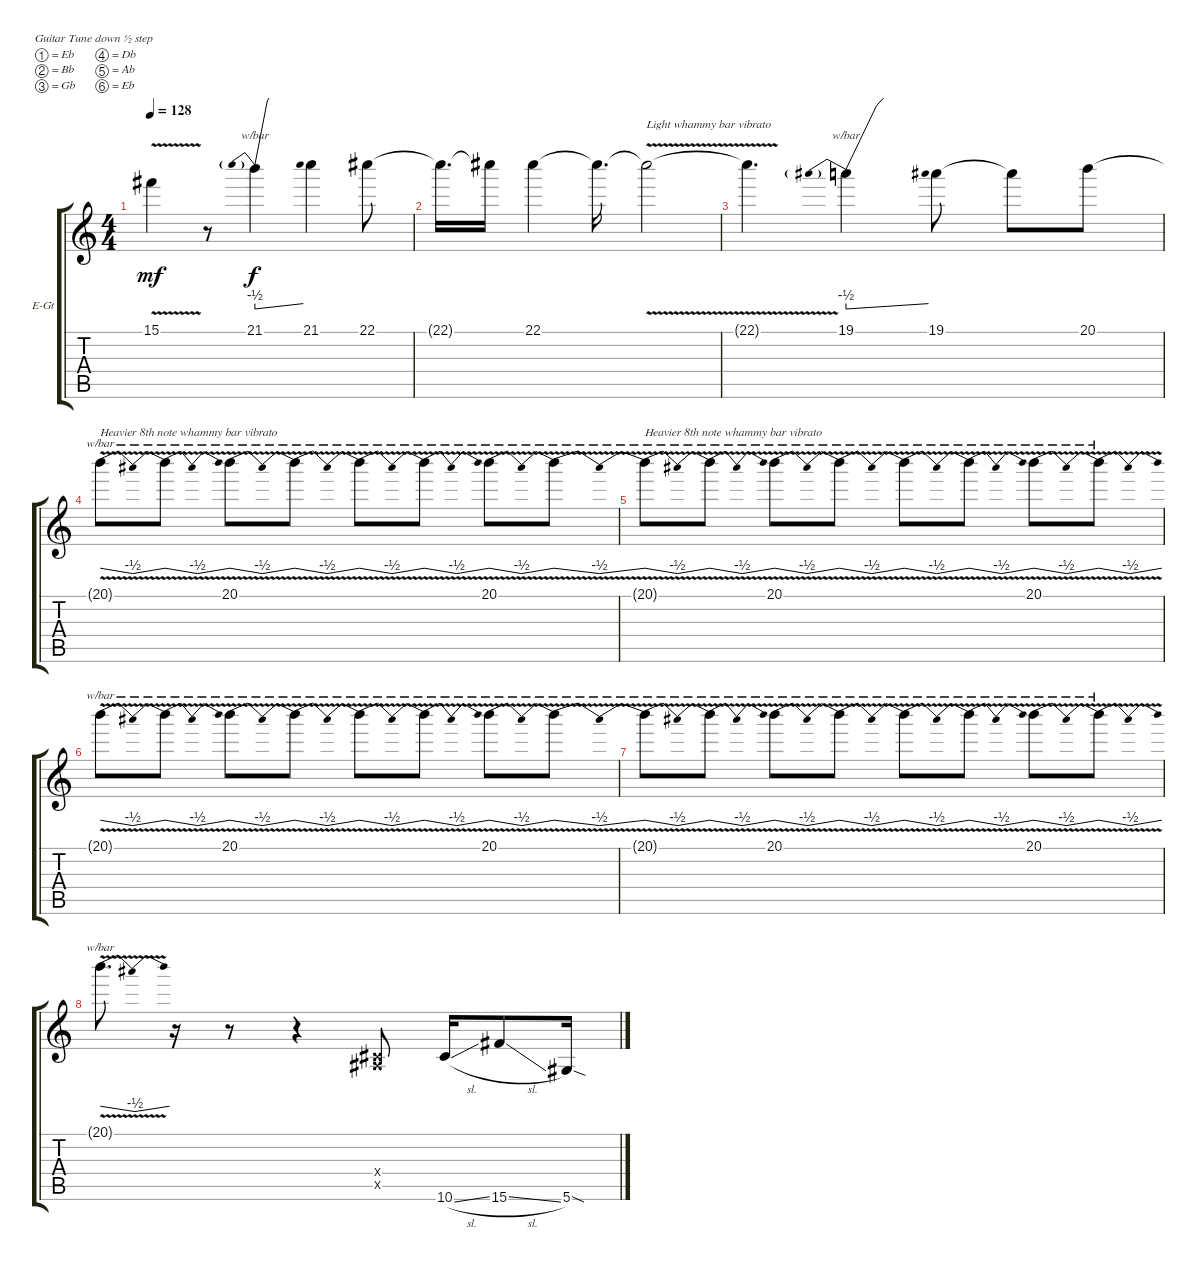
\defaultSystemsLayout 4
\bracketExtendMode groupsimilarinstruments
\firstSystemTrackNameOrientation horizontal
\otherSystemsTrackNameOrientation horizontal
\track ("Lead Guitar" "E-Gt") {instrument distortionguitar}
\staff {score tabs}
\tuning (Eb4 Bb3 Gb3 Db3 Ab2 Eb2)
\ts (4 4)
\tempo 128
\clef g2
\ks c
15.1{v t}.4{dy mf} r.8 21.1.4{tbe (predivedive default 0 -2 22.8 0) dy f} 21.1.4 22.1.8 |
22.1{t}.16{d} 22.1{t}.16 22.1.4 22.1{t}.16{d} 22.1{v t}.2{txt "Light whammy bar vibrato"} |
22.1{v t}.4{d} 19.1.4{tbe (predivedive default 0 -2 30 0)} 19.1.8 19.1{t}.8 20.1.8 |
20.1{v t}.8{tbe (dip default 0 0 14.399999999999999 -2 15 -2 30 0) txt "Heavier 8th note whammy bar vibrato"} 20.1{v t}.8{tbe (dip default 0 0 14.399999999999999 -2 15 -2 30 0)} 20.1{v}.8{tbe (dip default 0 0 14.399999999999999 -2 15 -2 30 0)} 20.1{v t}.8{tbe (dip default 0 0 14.399999999999999 -2 15 -2 30 0)} 20.1{v t}.8{tbe (dip default 0 0 14.399999999999999 -2 15 -2 30 0)} 20.1{v t}.8{tbe (dip default 0 0 14.399999999999999 -2 15 -2 30 0)} 20.1{v}.8{tbe (dip default 0 0 14.399999999999999 -2 15 -2 30 0)} 20.1{v t}.8{tbe (dip default 0 0 14.399999999999999 -2 15 -2 30 0)} |
20.1{v t}.8{tbe (dip default 0 0 14.399999999999999 -2 15 -2 30 0) txt "Heavier 8th note whammy bar vibrato"} 20.1{v t}.8{tbe (dip default 0 0 14.399999999999999 -2 15 -2 30 0)} 20.1{v}.8{tbe (dip default 0 0 14.399999999999999 -2 15 -2 30 0)} 20.1{v t}.8{tbe (dip default 0 0 14.399999999999999 -2 15 -2 30 0)} 20.1{v t}.8{tbe (dip default 0 0 14.399999999999999 -2 15 -2 30 0)} 20.1{v t}.8{tbe (dip default 0 0 14.399999999999999 -2 15 -2 30 0)} 20.1{v}.8{tbe (dip default 0 0 14.399999999999999 -2 15 -2 30 0)} 20.1{v t}.8{tbe (dip default 0 0 14.399999999999999 -2 15 -2 30 0)} |
20.1{v t}.8{tbe (dip default 0 0 14.399999999999999 -2 15 -2 30 0)} 20.1{v t}.8{tbe (dip default 0 0 14.399999999999999 -2 15 -2 30 0)} 20.1{v}.8{tbe (dip default 0 0 14.399999999999999 -2 15 -2 30 0)} 20.1{v t}.8{tbe (dip default 0 0 14.399999999999999 -2 15 -2 30 0)} 20.1{v t}.8{tbe (dip default 0 0 14.399999999999999 -2 15 -2 30 0)} 20.1{v t}.8{tbe (dip default 0 0 14.399999999999999 -2 15 -2 30 0)} 20.1{v}.8{tbe (dip default 0 0 14.399999999999999 -2 15 -2 30 0)} 20.1{v t}.8{tbe (dip default 0 0 14.399999999999999 -2 15 -2 30 0)} |
20.1{v t}.8{tbe (dip default 0 0 14.399999999999999 -2 15 -2 30 0)} 20.1{v t}.8{tbe (dip default 0 0 14.399999999999999 -2 15 -2 30 0)} 20.1{v}.8{tbe (dip default 0 0 14.399999999999999 -2 15 -2 30 0)} 20.1{v t}.8{tbe (dip default 0 0 14.399999999999999 -2 15 -2 30 0)} 20.1{v t}.8{tbe (dip default 0 0 14.399999999999999 -2 15 -2 30 0)} 20.1{v t}.8{tbe (dip default 0 0 14.399999999999999 -2 15 -2 30 0)} 20.1{v}.8{tbe (dip default 0 0 14.399999999999999 -2 15 -2 30 0)} 20.1{v t}.8{tbe (dip default 0 0 14.399999999999999 -2 15 -2 30 0)} |
\scale
0.358872 20.1{v t}.8{d tbe (dip default 0 0 14.399999999999999 -2 15 -2 30 0)} r.16 r.8 r.4 (2.5{x} 0.4{x}).8 10.6{sl}.16 15.6{sl}.8 5.6{sod}.16
